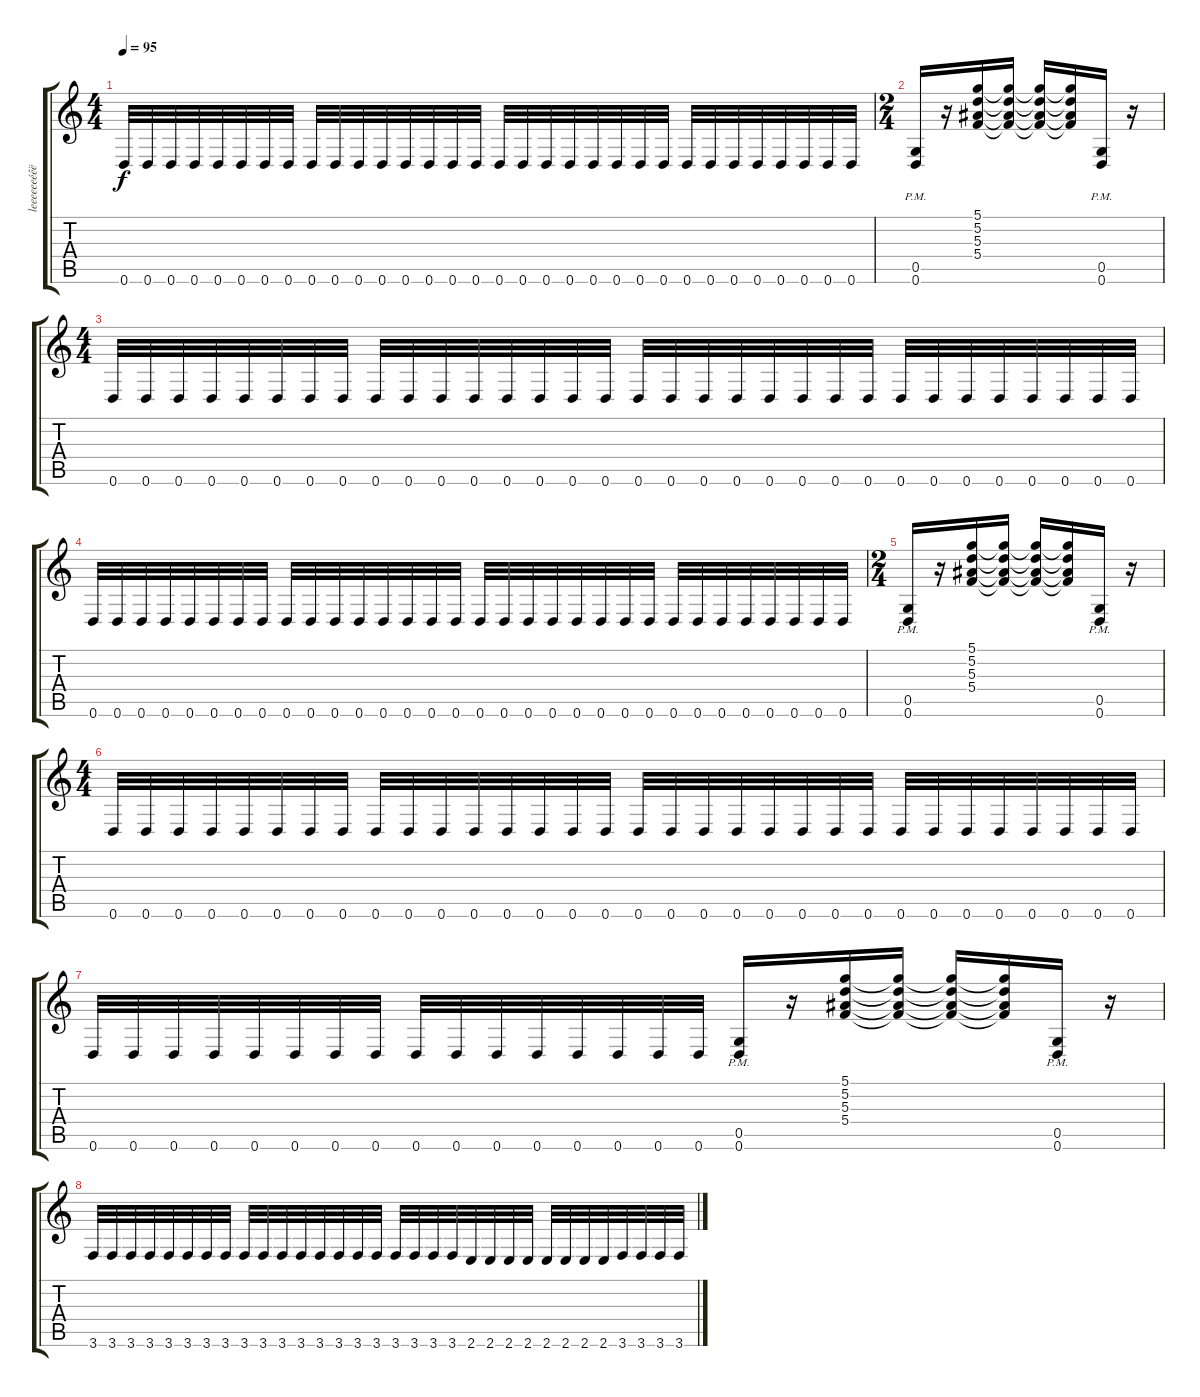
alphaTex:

\track ("leeeeeeéêërd" "leeeeeeéêë") {instrument distortionguitar}
\staff {score tabs}
\tuning (D4 A3 F3 C3 G2 D2) {hide}
\ts (4 4)
\tempo 95
\clef g2
\ks c
0.6.32{dy f} 0.6.32 0.6.32 0.6.32 0.6.32 0.6.32 0.6.32 0.6.32 0.6.32 0.6.32 0.6.32 0.6.32 0.6.32 0.6.32 0.6.32 0.6.32 0.6.32 0.6.32 0.6.32 0.6.32 0.6.32 0.6.32 0.6.32 0.6.32 0.6.32 0.6.32 0.6.32 0.6.32 0.6.32 0.6.32 0.6.32 0.6.32 |
\ts (2 4)
(0.5{pm} 0.6{pm}).16 r.16 (5.1 5.2 5.3 5.4).16 (5.1{t} 5.2{t} 5.3{t} 5.4{t}).16 (5.1{t} 5.2{t} 5.3{t} 5.4{t}).16 (5.1{t} 5.2{t} 5.3{t} 5.4{t}).16 (0.5{pm} 0.6{pm}).16 r.16 |
\ts (4 4)
0.6.32 0.6.32 0.6.32 0.6.32 0.6.32 0.6.32 0.6.32 0.6.32 0.6.32 0.6.32 0.6.32 0.6.32 0.6.32 0.6.32 0.6.32 0.6.32 0.6.32 0.6.32 0.6.32 0.6.32 0.6.32 0.6.32 0.6.32 0.6.32 0.6.32 0.6.32 0.6.32 0.6.32 0.6.32 0.6.32 0.6.32 0.6.32 |
0.6.32 0.6.32 0.6.32 0.6.32 0.6.32 0.6.32 0.6.32 0.6.32 0.6.32 0.6.32 0.6.32 0.6.32 0.6.32 0.6.32 0.6.32 0.6.32 0.6.32 0.6.32 0.6.32 0.6.32 0.6.32 0.6.32 0.6.32 0.6.32 0.6.32 0.6.32 0.6.32 0.6.32 0.6.32 0.6.32 0.6.32 0.6.32 |
\ts (2 4)
(0.5{pm} 0.6{pm}).16 r.16 (5.1 5.2 5.3 5.4).16 (5.1{t} 5.2{t} 5.3{t} 5.4{t}).16 (5.1{t} 5.2{t} 5.3{t} 5.4{t}).16 (5.1{t} 5.2{t} 5.3{t} 5.4{t}).16 (0.5{pm} 0.6{pm}).16 r.16 |
\ts (4 4)
0.6.32 0.6.32 0.6.32 0.6.32 0.6.32 0.6.32 0.6.32 0.6.32 0.6.32 0.6.32 0.6.32 0.6.32 0.6.32 0.6.32 0.6.32 0.6.32 0.6.32 0.6.32 0.6.32 0.6.32 0.6.32 0.6.32 0.6.32 0.6.32 0.6.32 0.6.32 0.6.32 0.6.32 0.6.32 0.6.32 0.6.32 0.6.32 |
0.6.32 0.6.32 0.6.32 0.6.32 0.6.32 0.6.32 0.6.32 0.6.32 0.6.32 0.6.32 0.6.32 0.6.32 0.6.32 0.6.32 0.6.32 0.6.32 (0.5{pm} 0.6{pm}).16 r.16 (5.1 5.2 5.3 5.4).16 (5.1{t} 5.2{t} 5.3{t} 5.4{t}).16 (5.1{t} 5.2{t} 5.3{t} 5.4{t}).16 (5.1{t} 5.2{t} 5.3{t} 5.4{t}).16 (0.5{pm} 0.6{pm}).16 r.16 |
3.6.32 3.6.32 3.6.32 3.6.32 3.6.32 3.6.32 3.6.32 3.6.32 3.6.32 3.6.32 3.6.32 3.6.32 3.6.32 3.6.32 3.6.32 3.6.32 3.6.32 3.6.32 3.6.32 3.6.32 2.6.32 2.6.32 2.6.32 2.6.32 2.6.32 2.6.32 2.6.32 2.6.32 3.6.32 3.6.32 3.6.32 3.6.32
